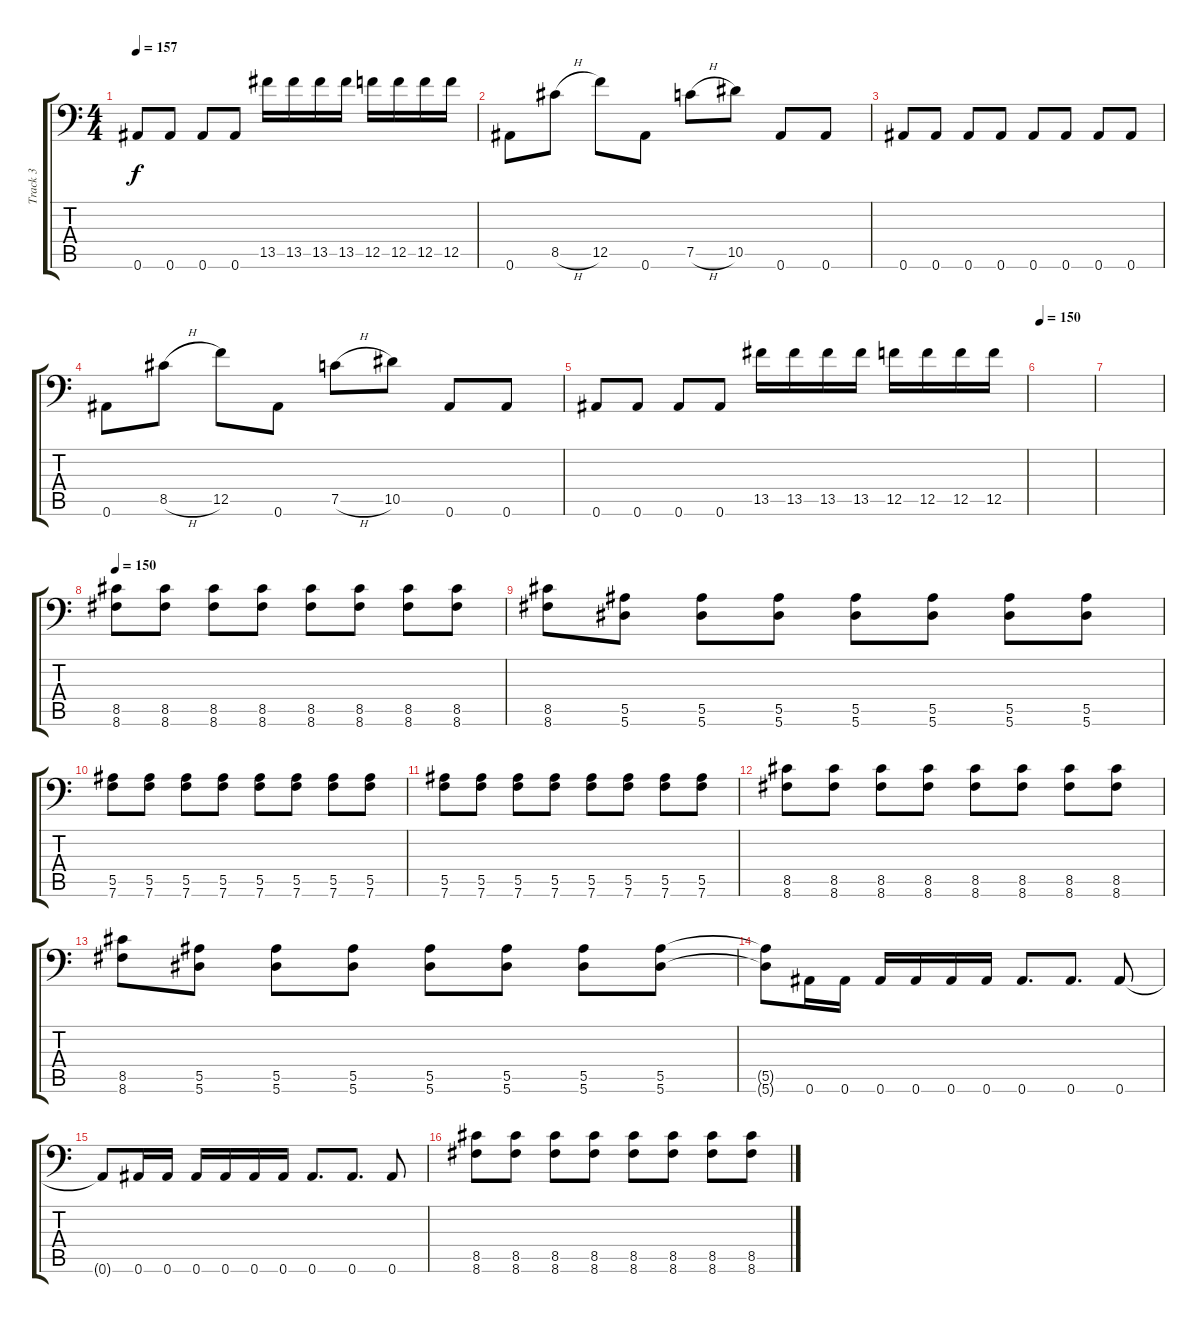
\track ("Track 3" "Track 3") {instrument distortionguitar}
\staff {score tabs}
\tuning (C4 G3 Eb3 Bb2 F2 Bb1) {hide}
\ts (4 4)
\tempo 157
\clef f4
\ks c
0.6.8{dy f} 0.6.8 0.6.8 0.6.8 13.5.16 13.5.16 13.5.16 13.5.16 12.5.16 12.5.16 12.5.16 12.5.16 |
0.6.8 8.5{h}.8 12.5.8 0.6.8 7.5{h}.8 10.5.8 0.6.8 0.6.8 |
0.6.8 0.6.8 0.6.8 0.6.8 0.6.8 0.6.8 0.6.8 0.6.8 |
0.6.8 8.5{h}.8 12.5.8 0.6.8 7.5{h}.8 10.5.8 0.6.8 0.6.8 |
0.6.8 0.6.8 0.6.8 0.6.8 13.5.16 13.5.16 13.5.16 13.5.16 12.5.16 12.5.16 12.5.16 12.5.16 |
\tempo 150
|
|
\tempo 150
(8.5 8.6).8 (8.5 8.6).8 (8.5 8.6).8 (8.5 8.6).8 (8.5 8.6).8 (8.5 8.6).8 (8.5 8.6).8 (8.5 8.6).8 |
(8.5 8.6).8 (5.5 5.6).8 (5.5 5.6).8 (5.5 5.6).8 (5.5 5.6).8 (5.5 5.6).8 (5.5 5.6).8 (5.5 5.6).8 |
(5.5 7.6).8 (5.5 7.6).8 (5.5 7.6).8 (5.5 7.6).8 (5.5 7.6).8 (5.5 7.6).8 (5.5 7.6).8 (5.5 7.6).8 |
(5.5 7.6).8 (5.5 7.6).8 (5.5 7.6).8 (5.5 7.6).8 (5.5 7.6).8 (5.5 7.6).8 (5.5 7.6).8 (5.5 7.6).8 |
(8.5 8.6).8 (8.5 8.6).8 (8.5 8.6).8 (8.5 8.6).8 (8.5 8.6).8 (8.5 8.6).8 (8.5 8.6).8 (8.5 8.6).8 |
(8.5 8.6).8 (5.5 5.6).8 (5.5 5.6).8 (5.5 5.6).8 (5.5 5.6).8 (5.5 5.6).8 (5.5 5.6).8 (5.5 5.6).8 |
(5.5{t} 5.6{t}).8 0.6.16 0.6.16 0.6.16 0.6.16 0.6.16 0.6.16 0.6.8{d} 0.6.8{d} 0.6.8 |
0.6{t}.8 0.6.16 0.6.16 0.6.16 0.6.16 0.6.16 0.6.16 0.6.8{d} 0.6.8{d} 0.6.8 |
(8.5 8.6).8 (8.5 8.6).8 (8.5 8.6).8 (8.5 8.6).8 (8.5 8.6).8 (8.5 8.6).8 (8.5 8.6).8 (8.5 8.6).8
